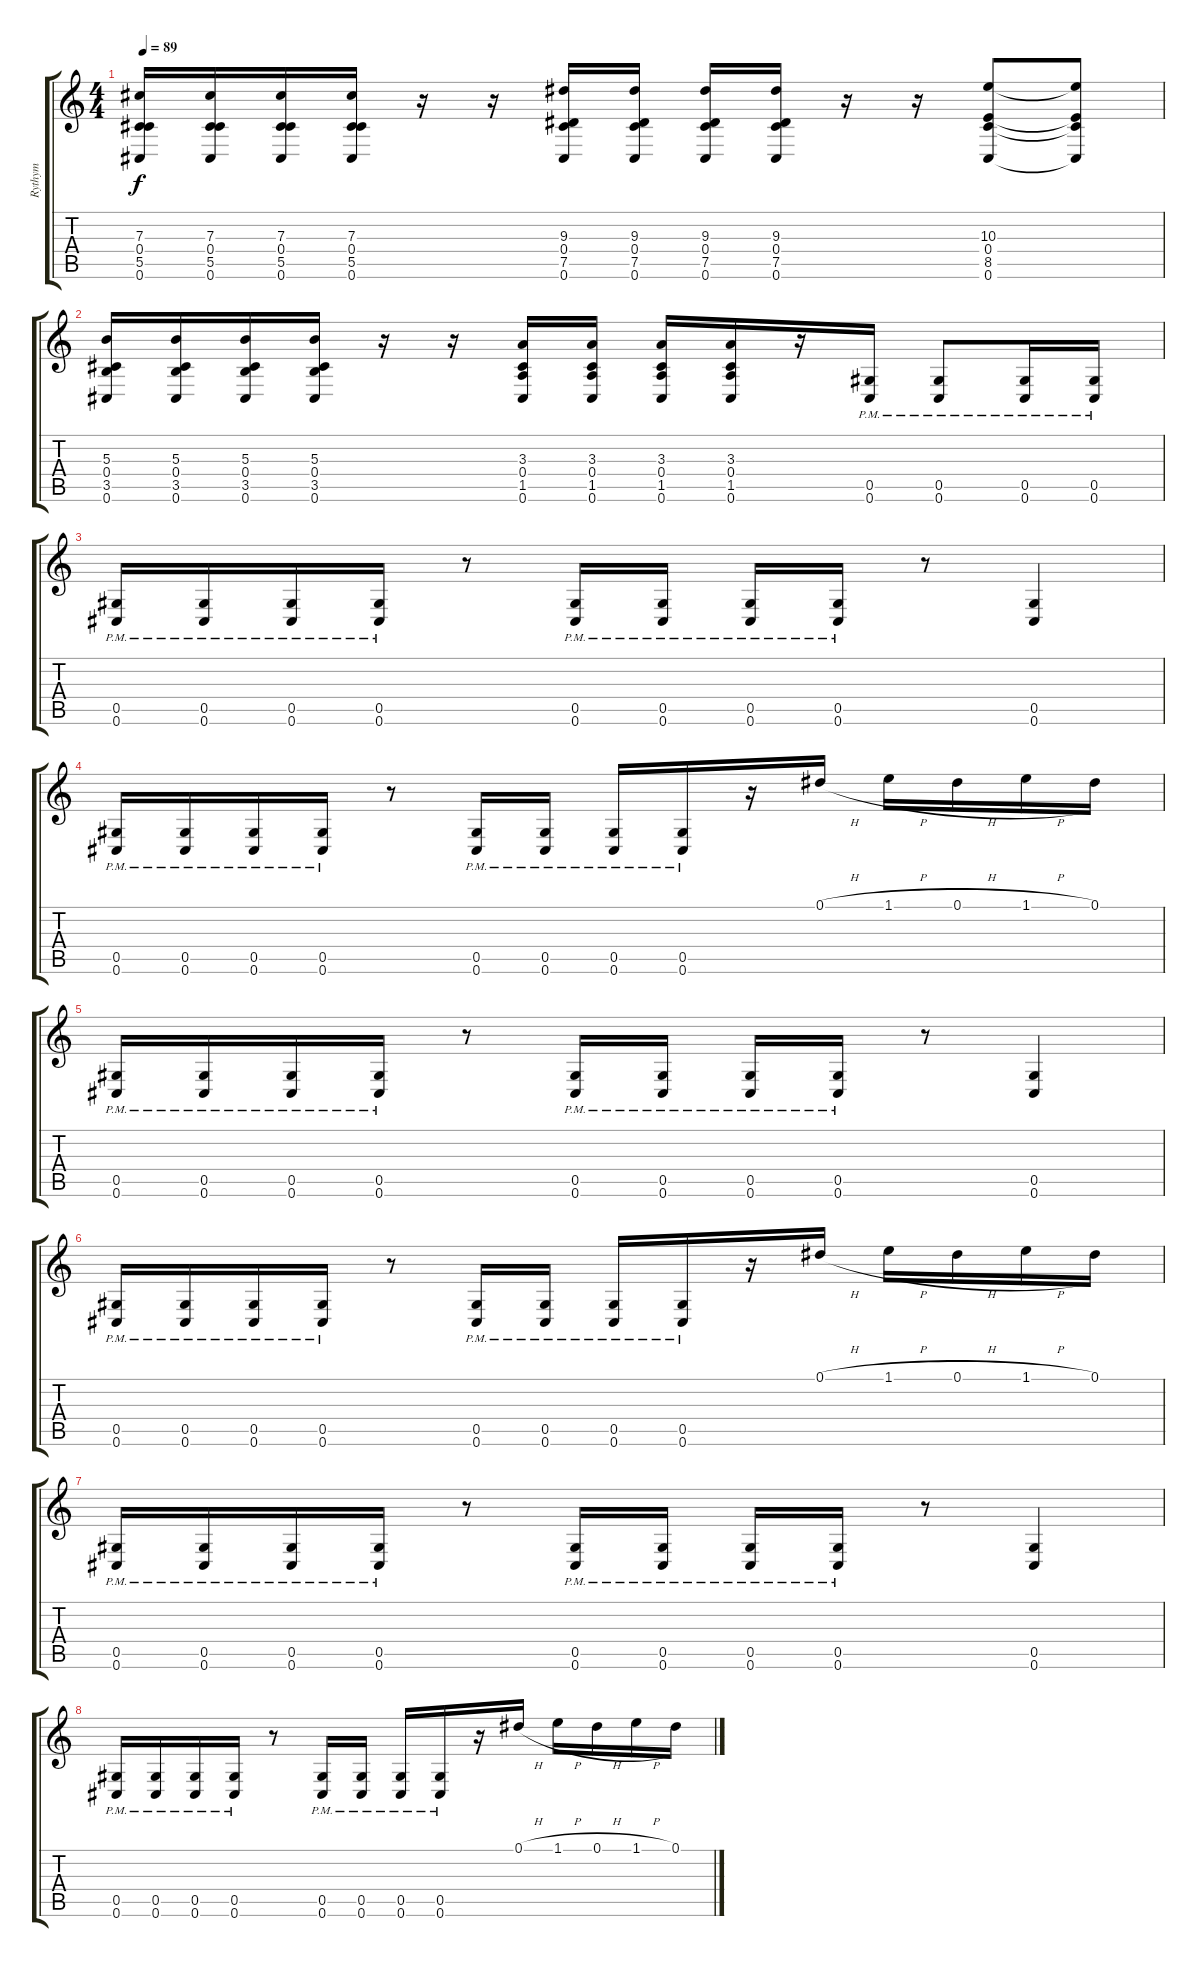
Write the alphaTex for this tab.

\track ("Rythym" "Rythym") {instrument distortionguitar}
\staff {score tabs}
\tuning (Eb4 Bb3 Gb3 Db3 Ab2 Db2) {hide}
\ts (4 4)
\tempo 89
\clef g2
\ks c
(7.3 0.4 5.5 0.6).16{dy f} (7.3 0.4 5.5 0.6).16 (7.3 0.4 5.5 0.6).16 (7.3 0.4 5.5 0.6).16 r.16 r.16 (9.3 0.4 7.5 0.6).16 (9.3 0.4 7.5 0.6).16 (9.3 0.4 7.5 0.6).16 (9.3 0.4 7.5 0.6).16 r.16 r.16 (10.3 0.4 8.5 0.6).8 (10.3{t} 0.4{t} 8.5{t} 0.6{t}).8 |
(5.3 0.4 3.5 0.6).16 (5.3 0.4 3.5 0.6).16 (5.3 0.4 3.5 0.6).16 (5.3 0.4 3.5 0.6).16 r.16 r.16 (3.3 0.4 1.5 0.6).16 (3.3 0.4 1.5 0.6).16 (3.3 0.4 1.5 0.6).16 (3.3 0.4 1.5 0.6).16 r.16 (0.5{pm} 0.6{pm}).16 (0.5{pm} 0.6{pm}).8 (0.5{pm} 0.6{pm}).16 (0.5{pm} 0.6{pm}).16 |
(0.5{pm} 0.6{pm}).16 (0.5{pm} 0.6{pm}).16 (0.5{pm} 0.6{pm}).16 (0.5{pm} 0.6{pm}).16 r.8 (0.5{pm} 0.6{pm}).16 (0.5{pm} 0.6{pm}).16 (0.5{pm} 0.6{pm}).16 (0.5{pm} 0.6{pm}).16 r.8 (0.5 0.6).4 |
(0.5{pm} 0.6{pm}).16 (0.5{pm} 0.6{pm}).16 (0.5{pm} 0.6{pm}).16 (0.5{pm} 0.6{pm}).16 r.8 (0.5{pm} 0.6{pm}).16 (0.5{pm} 0.6{pm}).16 (0.5{pm} 0.6{pm}).16 (0.5{pm} 0.6{pm}).16 r.16 0.1{h}.16 1.1{h}.16 0.1{h}.16 1.1{h}.16 0.1.16 |
(0.5{pm} 0.6{pm}).16 (0.5{pm} 0.6{pm}).16 (0.5{pm} 0.6{pm}).16 (0.5{pm} 0.6{pm}).16 r.8 (0.5{pm} 0.6{pm}).16 (0.5{pm} 0.6{pm}).16 (0.5{pm} 0.6{pm}).16 (0.5{pm} 0.6{pm}).16 r.8 (0.5 0.6).4 |
(0.5{pm} 0.6{pm}).16 (0.5{pm} 0.6{pm}).16 (0.5{pm} 0.6{pm}).16 (0.5{pm} 0.6{pm}).16 r.8 (0.5{pm} 0.6{pm}).16 (0.5{pm} 0.6{pm}).16 (0.5{pm} 0.6{pm}).16 (0.5{pm} 0.6{pm}).16 r.16 0.1{h}.16 1.1{h}.16 0.1{h}.16 1.1{h}.16 0.1.16 |
(0.5{pm} 0.6{pm}).16 (0.5{pm} 0.6{pm}).16 (0.5{pm} 0.6{pm}).16 (0.5{pm} 0.6{pm}).16 r.8 (0.5{pm} 0.6{pm}).16 (0.5{pm} 0.6{pm}).16 (0.5{pm} 0.6{pm}).16 (0.5{pm} 0.6{pm}).16 r.8 (0.5 0.6).4 |
(0.5{pm} 0.6{pm}).16 (0.5{pm} 0.6{pm}).16 (0.5{pm} 0.6{pm}).16 (0.5{pm} 0.6{pm}).16 r.8 (0.5{pm} 0.6{pm}).16 (0.5{pm} 0.6{pm}).16 (0.5{pm} 0.6{pm}).16 (0.5{pm} 0.6{pm}).16 r.16 0.1{h}.16 1.1{h}.16 0.1{h}.16 1.1{h}.16 0.1.16
